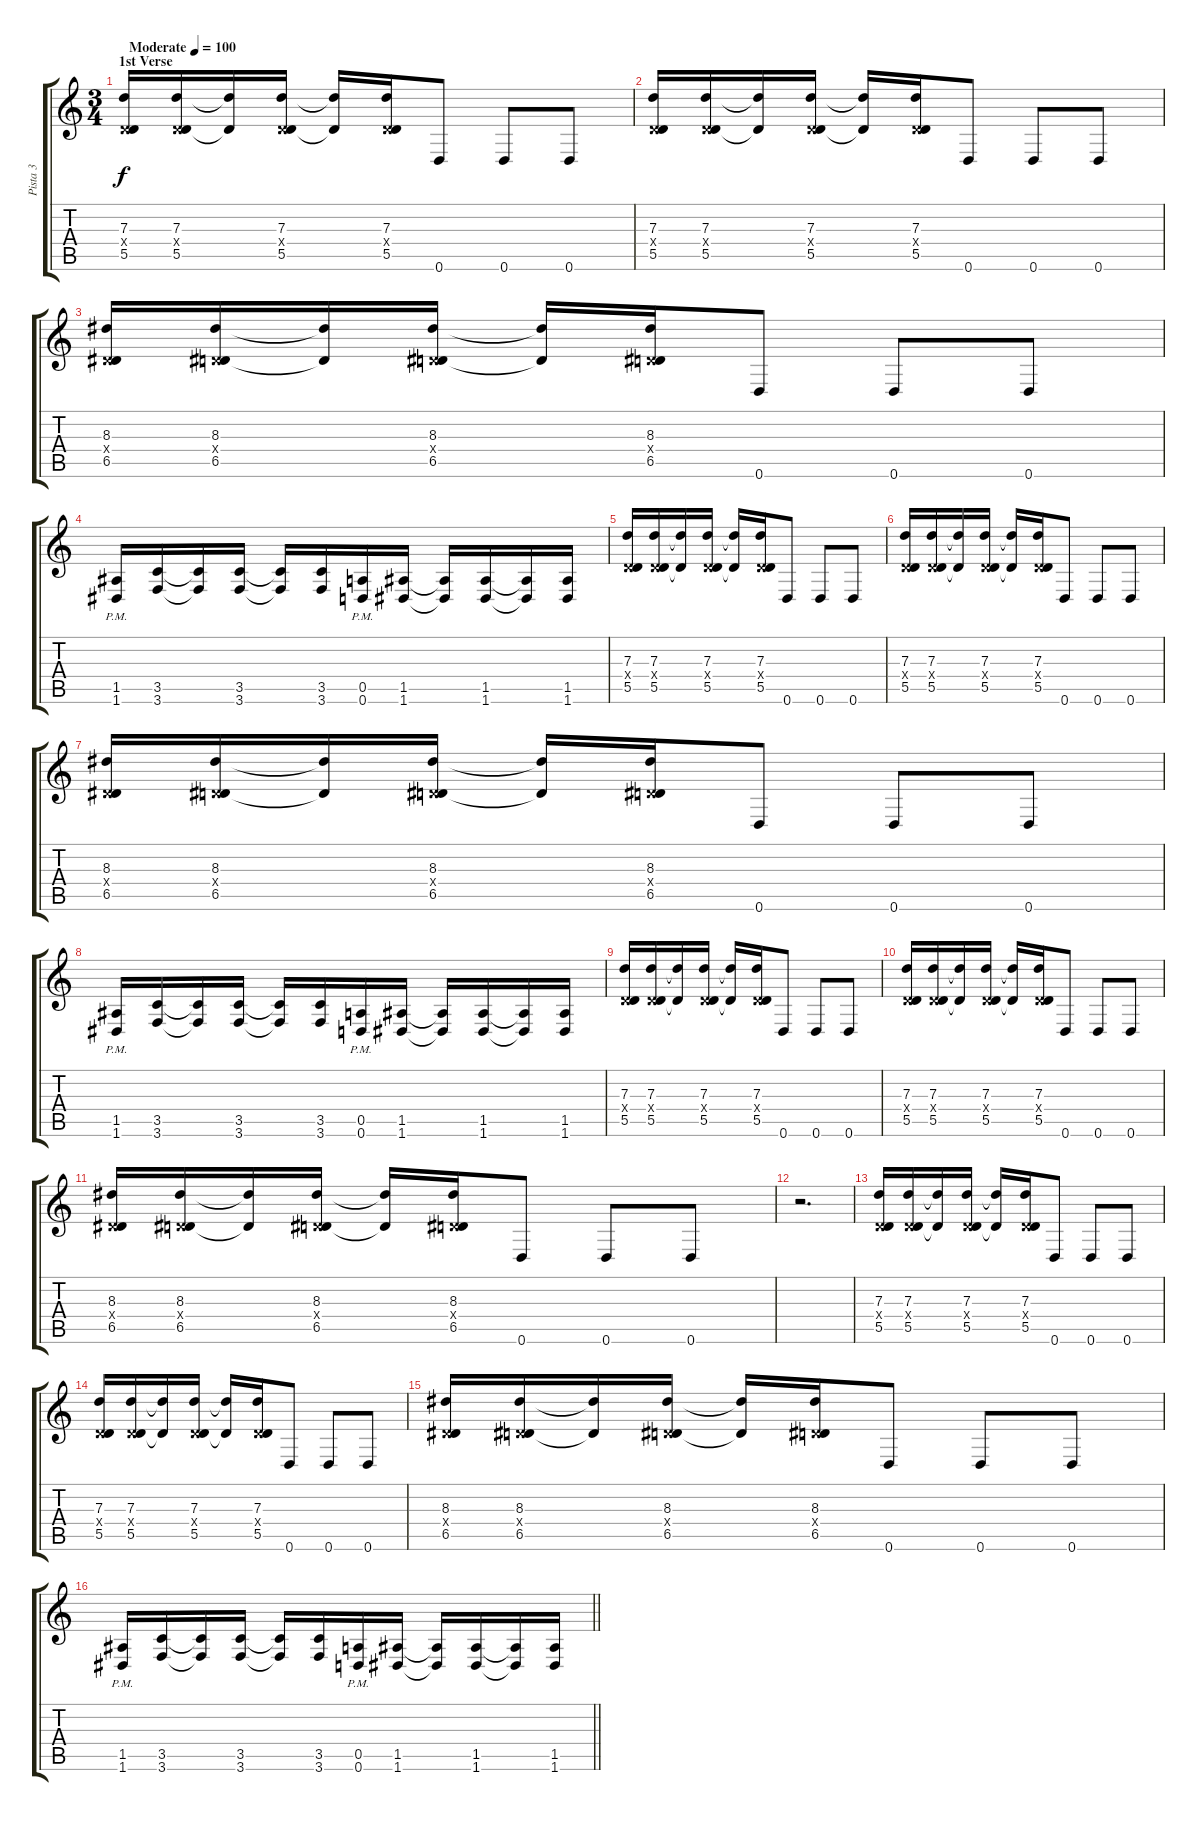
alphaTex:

\track ("Pista 3" "Pista 3") {instrument distortionguitar}
\staff {score tabs}
\tuning (E4 B3 G3 D3 A2 D2) {hide}
\ts (3 4)
\section ("" "1st Verse  ")
\tempo (100 "Moderate")
\clef g2
\ks c
(7.3 0.4{x} 5.5).16{dy f instrument distortionguitar} (7.3 0.4{x} 5.5).16 (7.3{t} 5.5{t}).16 (7.3 0.4{x} 5.5).16 (7.3{t} 5.5{t}).16 (7.3 0.4{x} 5.5).16 0.6.8 0.6.8 0.6.8 |
(7.3 0.4{x} 5.5).16 (7.3 0.4{x} 5.5).16 (7.3{t} 5.5{t}).16 (7.3 0.4{x} 5.5).16 (7.3{t} 5.5{t}).16 (7.3 0.4{x} 5.5).16 0.6.8 0.6.8 0.6.8 |
(8.3 0.4{x} 6.5).16 (8.3 0.4{x} 6.5).16 (8.3{t} 6.5{t}).16 (8.3 0.4{x} 6.5).16 (8.3{t} 6.5{t}).16 (8.3 0.4{x} 6.5).16 0.6.8 0.6.8 0.6.8 |
(1.5{pm} 1.6{pm}).16 (3.5 3.6).16 (3.5{t} 3.6{t}).16 (3.5 3.6).16 (3.5{t} 3.6{t}).16 (3.5 3.6).16 (0.5{pm} 0.6{pm}).16 (1.5 1.6).16 (1.5{t} 1.6{t}).16 (1.5 1.6).16 (1.5{t} 1.6{t}).16 (1.5 1.6).16 |
(7.3 0.4{x} 5.5).16 (7.3 0.4{x} 5.5).16 (7.3{t} 5.5{t}).16 (7.3 0.4{x} 5.5).16 (7.3{t} 5.5{t}).16 (7.3 0.4{x} 5.5).16 0.6.8 0.6.8 0.6.8 |
(7.3 0.4{x} 5.5).16 (7.3 0.4{x} 5.5).16 (7.3{t} 5.5{t}).16 (7.3 0.4{x} 5.5).16 (7.3{t} 5.5{t}).16 (7.3 0.4{x} 5.5).16 0.6.8 0.6.8 0.6.8 |
(8.3 0.4{x} 6.5).16 (8.3 0.4{x} 6.5).16 (8.3{t} 6.5{t}).16 (8.3 0.4{x} 6.5).16 (8.3{t} 6.5{t}).16 (8.3 0.4{x} 6.5).16 0.6.8 0.6.8 0.6.8 |
(1.5{pm} 1.6{pm}).16 (3.5 3.6).16 (3.5{t} 3.6{t}).16 (3.5 3.6).16 (3.5{t} 3.6{t}).16 (3.5 3.6).16 (0.5{pm} 0.6{pm}).16 (1.5 1.6).16 (1.5{t} 1.6{t}).16 (1.5 1.6).16 (1.5{t} 1.6{t}).16 (1.5 1.6).16 |
(7.3 0.4{x} 5.5).16 (7.3 0.4{x} 5.5).16 (7.3{t} 5.5{t}).16 (7.3 0.4{x} 5.5).16 (7.3{t} 5.5{t}).16 (7.3 0.4{x} 5.5).16 0.6.8 0.6.8 0.6.8 |
(7.3 0.4{x} 5.5).16 (7.3 0.4{x} 5.5).16 (7.3{t} 5.5{t}).16 (7.3 0.4{x} 5.5).16 (7.3{t} 5.5{t}).16 (7.3 0.4{x} 5.5).16 0.6.8 0.6.8 0.6.8 |
(8.3 0.4{x} 6.5).16 (8.3 0.4{x} 6.5).16 (8.3{t} 6.5{t}).16 (8.3 0.4{x} 6.5).16 (8.3{t} 6.5{t}).16 (8.3 0.4{x} 6.5).16 0.6.8 0.6.8 0.6.8 |
r.2{d} |
(7.3 0.4{x} 5.5).16 (7.3 0.4{x} 5.5).16 (7.3{t} 5.5{t}).16 (7.3 0.4{x} 5.5).16 (7.3{t} 5.5{t}).16 (7.3 0.4{x} 5.5).16 0.6.8 0.6.8 0.6.8 |
(7.3 0.4{x} 5.5).16 (7.3 0.4{x} 5.5).16 (7.3{t} 5.5{t}).16 (7.3 0.4{x} 5.5).16 (7.3{t} 5.5{t}).16 (7.3 0.4{x} 5.5).16 0.6.8 0.6.8 0.6.8 |
(8.3 0.4{x} 6.5).16 (8.3 0.4{x} 6.5).16 (8.3{t} 6.5{t}).16 (8.3 0.4{x} 6.5).16 (8.3{t} 6.5{t}).16 (8.3 0.4{x} 6.5).16 0.6.8 0.6.8 0.6.8 |
\barLineRight lightlight
(1.5{pm} 1.6{pm}).16 (3.5 3.6).16 (3.5{t} 3.6{t}).16 (3.5 3.6).16 (3.5{t} 3.6{t}).16 (3.5 3.6).16 (0.5{pm} 0.6{pm}).16 (1.5 1.6).16 (1.5{t} 1.6{t}).16 (1.5 1.6).16 (1.5{t} 1.6{t}).16 (1.5 1.6).16
